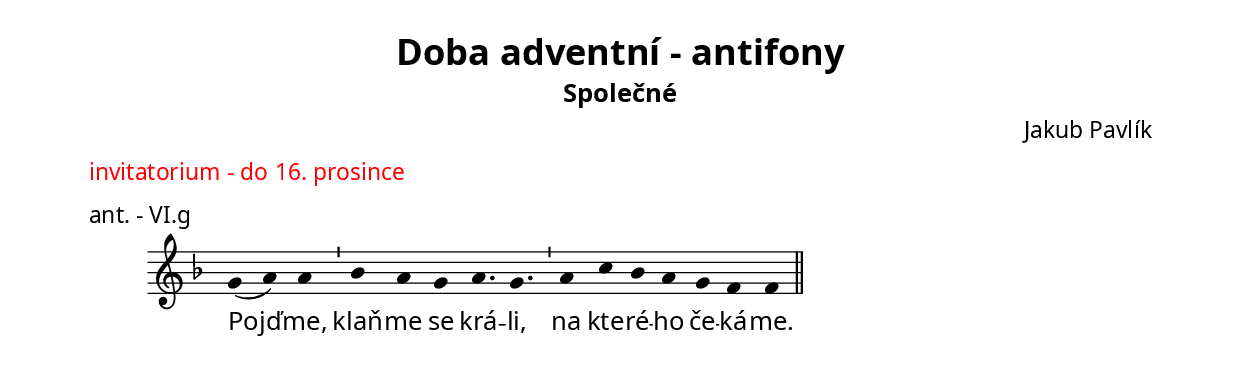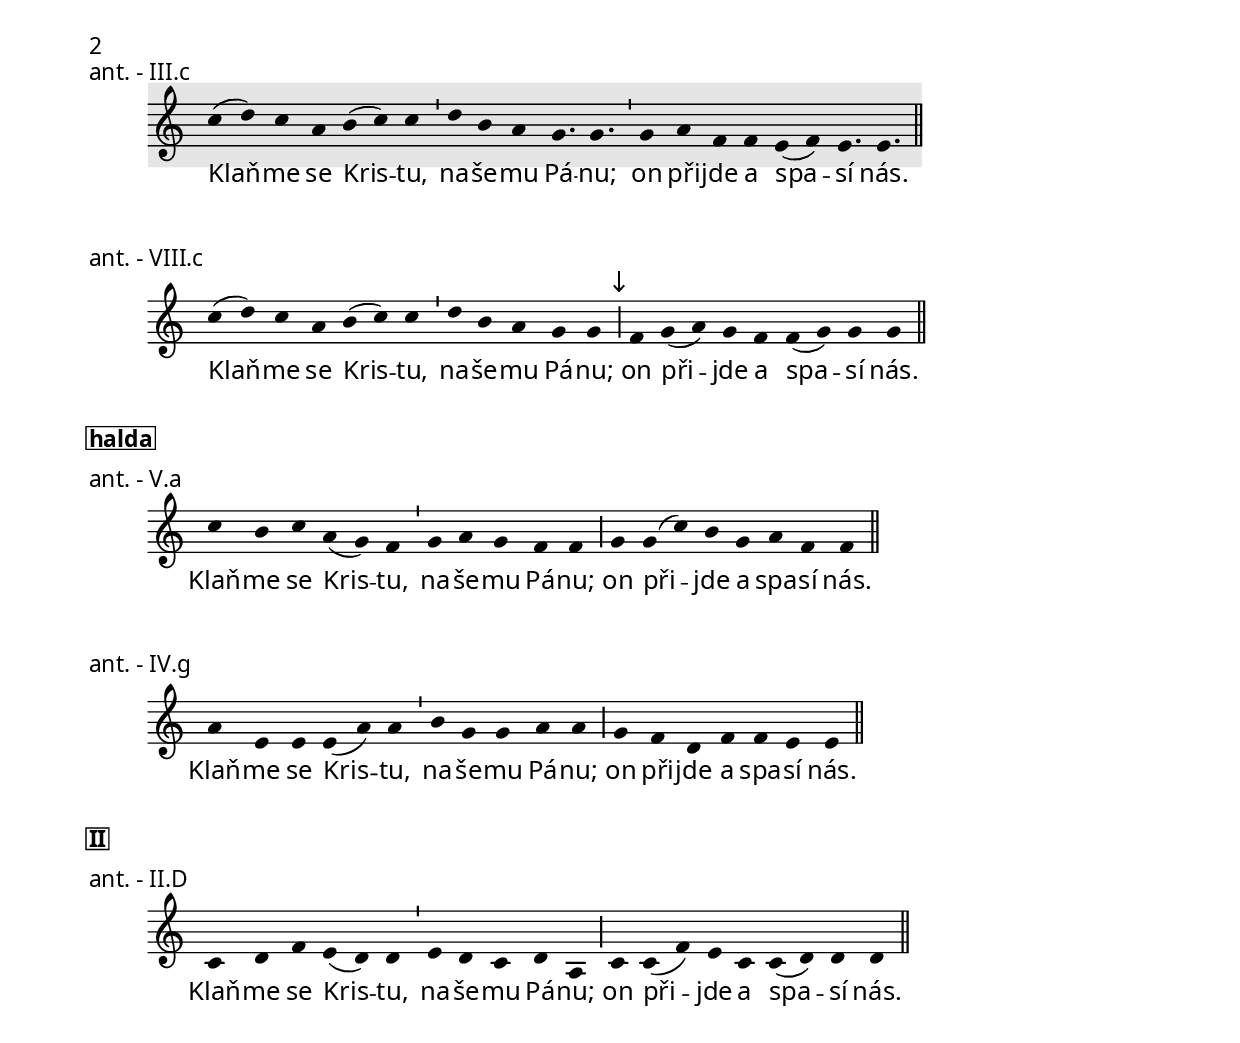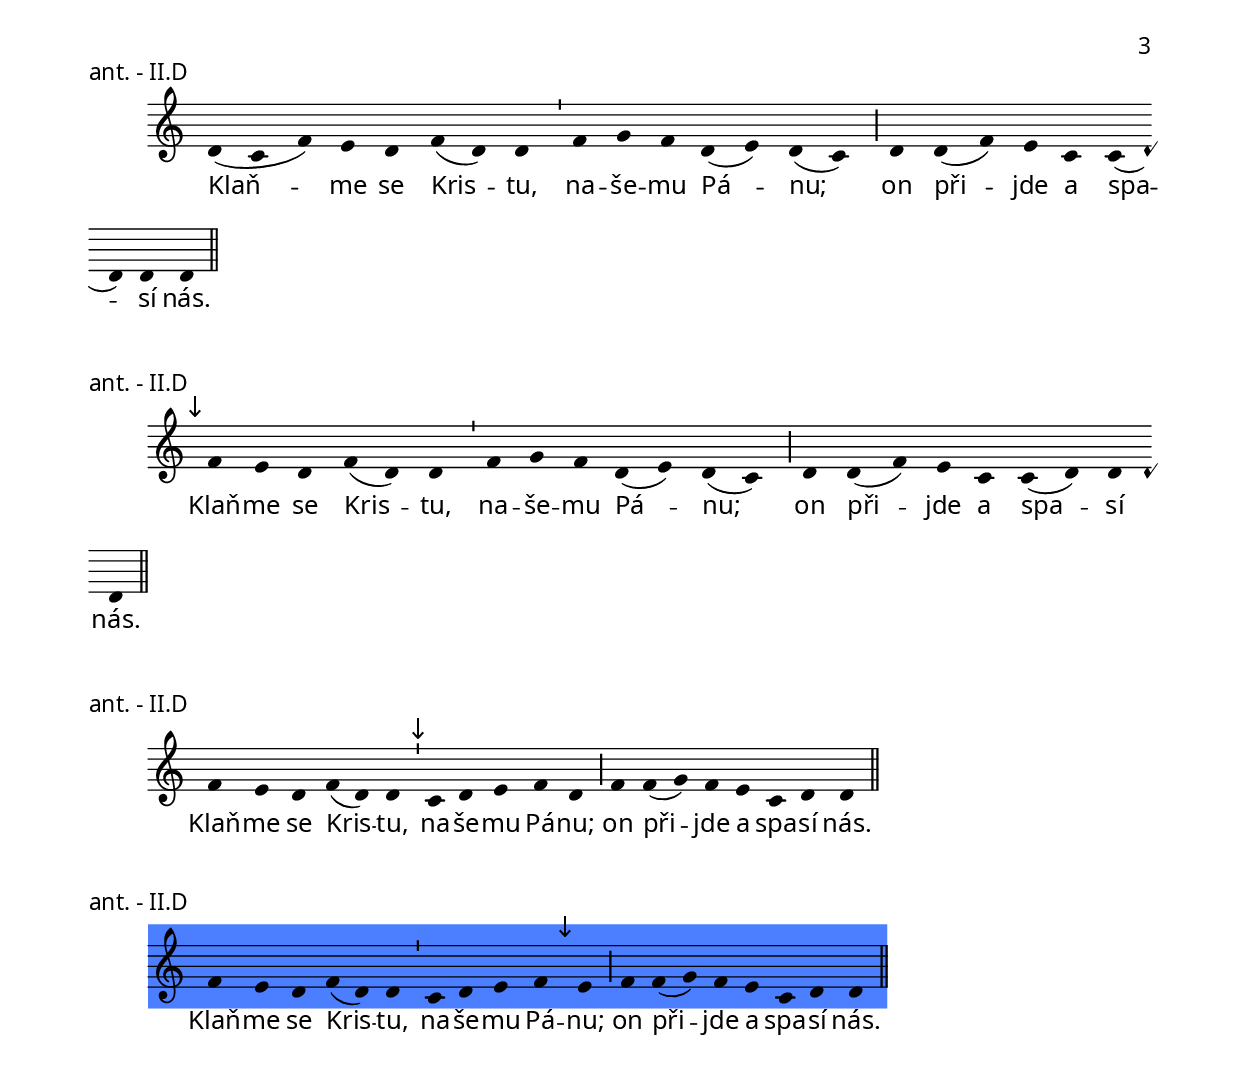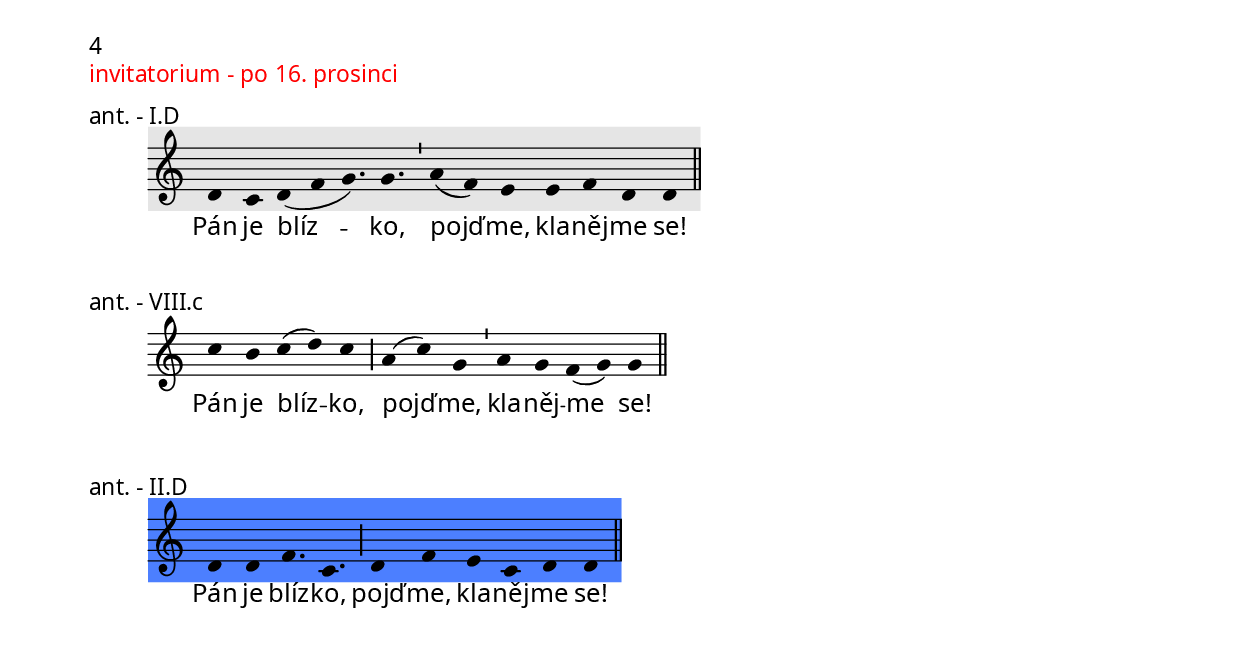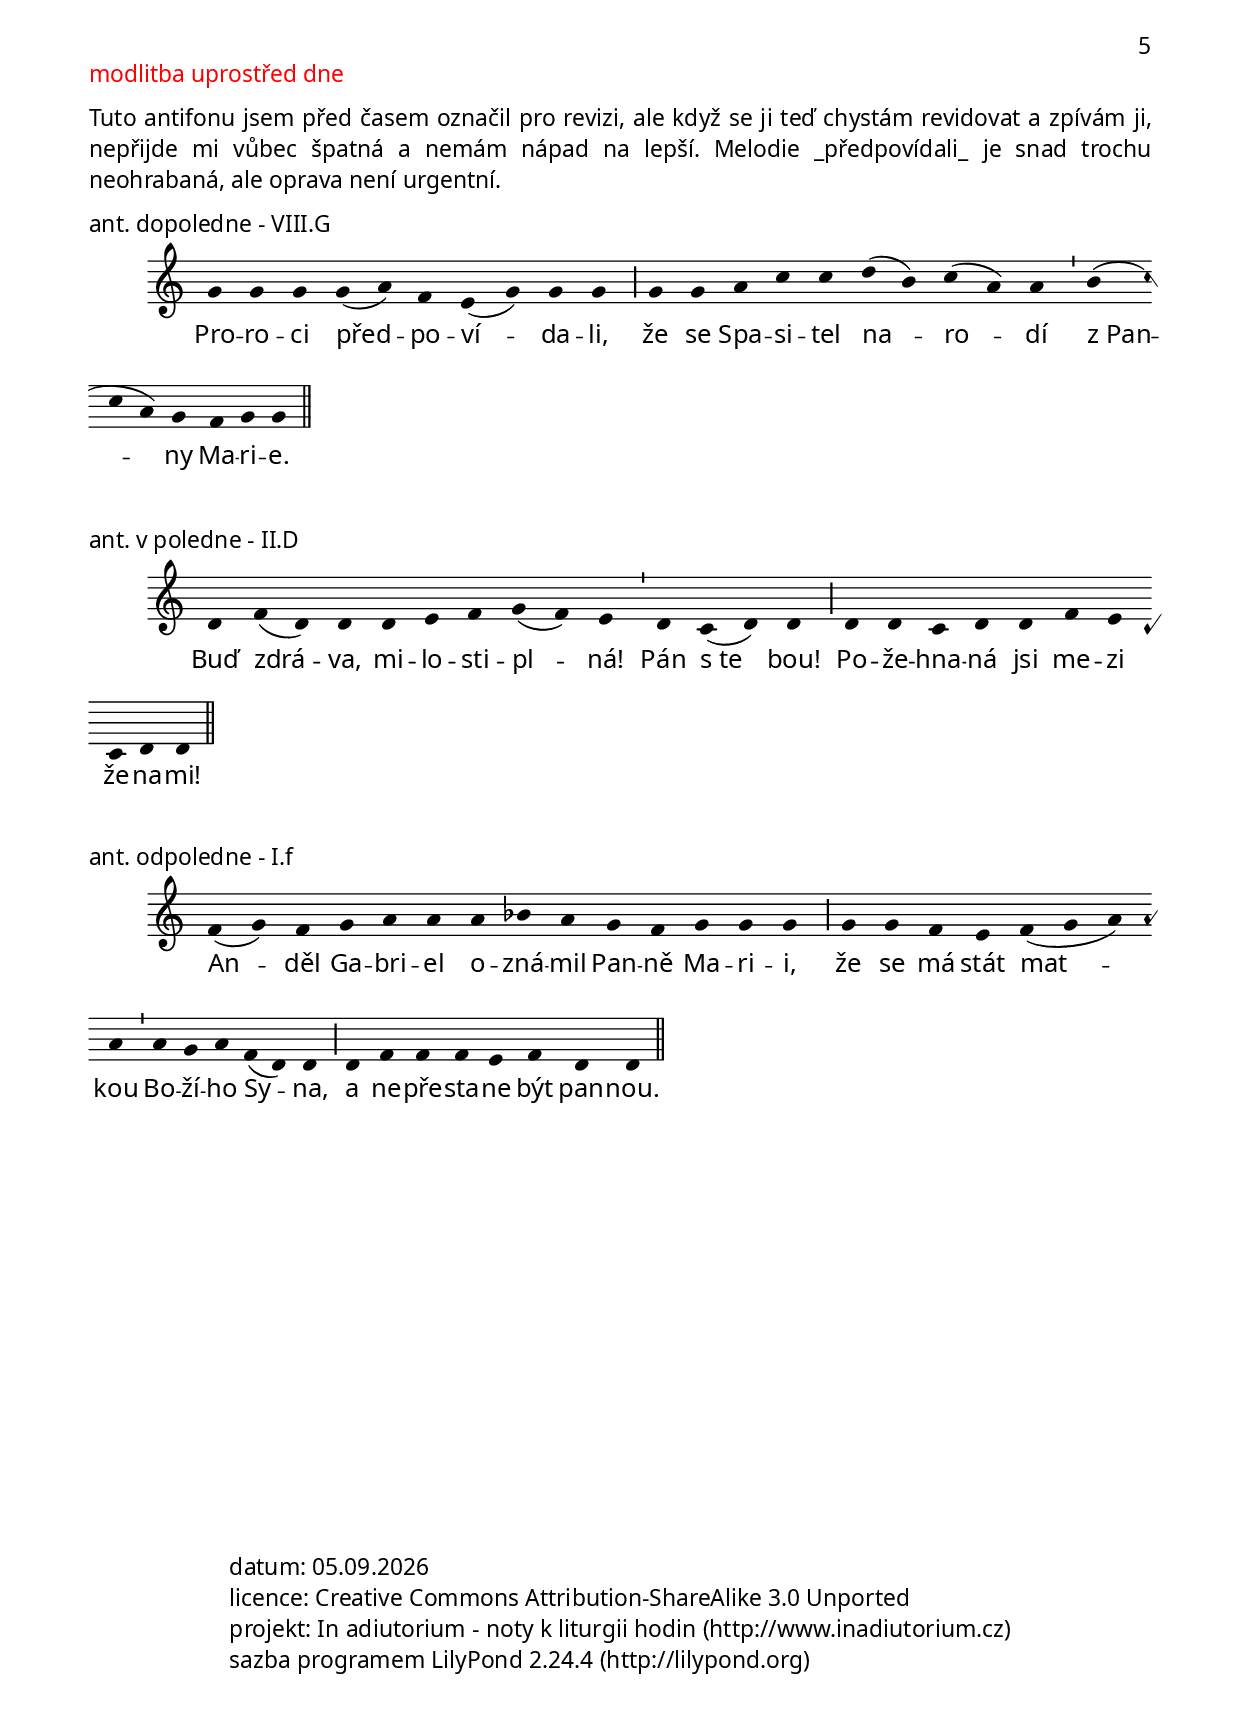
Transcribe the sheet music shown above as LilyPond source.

\version "2.14.2"

\header {
  title = "Doba adventní - antifony"
  composer = "Jakub Pavlík"
}

\include "spolecne.ly"

\bookpart {
  \header {
    subtitle = "Společné"
  }

  \markup {\nadpisHodinka {invitatorium - do 16. prosince}}

  \score {
    \relative c'' {
      \choralniRezim
      \key f \major
      g4( a) a \barMin
      bes a g a4. g \barMin
      a4 c bes a g f f \barFinalis
    }
    \addlyrics {
      Pojď -- me,
      klaň -- me se krá -- li,
      na kte -- ré -- ho če -- ká -- me.
    }
    \header {
      quid = "ant."
      modus = "VI"
      differentia = "g"
      psalmus = ""
      id = "spol-invit1"
      piece = \markup {\sestavTitulekBezZalmu}
    }
  }

  \pageBreak

  \score {
    \relative c'' {
      \zvyraznovacSedy
      \choralniRezim
      c4( d) c a b( c) c \barMin
      d b a g4. g \barMin
      g4 a f f e( f) e4. e \barFinalis
    }
    \addlyrics {
      Klaň -- me se Kris -- tu,
      na -- še -- mu Pá -- nu;
      on při -- jde a spa -- sí nás.
    }
    \header {
      quid = "ant."
      modus = "III"
      differentia = "c"
      psalmus = ""
      placet = "nic moc"
      id = "spol-invit2"
      piece = \markup {\sestavTitulekBezZalmu}
    }
  }

  \score {
    \relative c'' {
      \choralniRezim
      c4( d) c a b( c) c \barMin
      d b a g g \barMaior
      \mark\sipka f g( a) g f f( g) g g \barFinalis
    }
    \addlyrics {
      Klaň -- me se Kris -- tu,
      na -- še -- mu Pá -- nu;
      on při -- jde a spa -- sí nás.
    }
    \header {
      quid = "ant."
      modus = "VIII"
      differentia = "c"
      psalmus = ""
      placet = "ale invitatoria v modu VIII jsou netradiční"
      id = "spol-invit2"
      piece = \markup {\sestavTitulekBezZalmu}
    }
  }

  \markup\nadpisSkupiny halda

  \score {
    \relative c'' {
      \choralniRezim
      c4 b c a( g) f \barMin
      g a g f f \barMaior
      g g( c) b g a f f \barFinalis
    }
    \addlyrics {
      Klaň -- me se Kris -- tu,
      na -- še -- mu Pá -- nu;
      on při -- jde a spa -- sí nás.
    }
    \header {
      quid = "ant."
      modus = "V"
      differentia = "a"
      psalmus = ""
      id = "spol-invit2"
      piece = \markup {\sestavTitulekBezZalmu}
    }
  }

  \score {
    \relative c'' {
      \choralniRezim
      a4 e e e( a) a \barMin
      b g g a a \barMaior
      g f d f f e e \barFinalis
    }
    \addlyrics {
      Klaň -- me se Kris -- tu,
      na -- še -- mu Pá -- nu;
      on při -- jde a spa -- sí nás.
    }
    \header {
      quid = "ant."
      modus = "IV"
      differentia = "g"
      psalmus = ""
      id = "spol-invit2"
      piece = \markup {\sestavTitulekBezZalmu}
    }
  }

  \markup\nadpisSkupiny II

  \score {
    \relative c' {
      \choralniRezim
      c4 d f e( d) d \barMin
      e d c d a \barMaior
      c c( f) e c c( d) d d \barFinalis
    }
    \addlyrics {
      Klaň -- me se Kris -- tu,
      na -- še -- mu Pá -- nu;
      on při -- jde a spa -- sí nás.
    }
    \header {
      quid = "ant."
      modus = "II"
      differentia = "D"
      psalmus = ""
      id = "spol-invit2"
      piece = \markup {\sestavTitulekBezZalmu}
    }
  }

  \score {
    \relative c' {
      \choralniRezim
      d4( c f) e d f( d) d \barMin
      f g f d( e) d( c) \barMaior
      d d( f) e c c( d) d d \barFinalis
    }
    \addlyrics {
      Klaň -- me se Kris -- tu,
      na -- še -- mu Pá -- nu;
      on při -- jde a spa -- sí nás.
    }
    \header {
      quid = "ant."
      modus = "II"
      differentia = "D"
      psalmus = ""
      id = "spol-invit2"
      piece = \markup {\sestavTitulekBezZalmu}
    }
  }

  \score {
    \relative c' {
      \choralniRezim
      \mark\sipka f4 e d f( d) d \barMin
      f g f d( e) d( c) \barMaior
      d d( f) e c c( d) d d \barFinalis
    }
    \addlyrics {
      Klaň -- me se Kris -- tu,
      na -- še -- mu Pá -- nu;
      on při -- jde a spa -- sí nás.
    }
    \header {
      quid = "ant."
      modus = "II"
      differentia = "D"
      psalmus = ""
      id = "spol-invit2"
      piece = \markup {\sestavTitulekBezZalmu}
    }
  }

  \score {
    \relative c' {
      \choralniRezim
      f4 e d f( d) d \barMin
      \mark\sipka c d e f d \barMaior
      f f( g) f e c d d \barFinalis
    }
    \addlyrics {
      Klaň -- me se Kris -- tu,
      na -- še -- mu Pá -- nu;
      on při -- jde a spa -- sí nás.
    }
    \header {
      quid = "ant."
      modus = "II"
      differentia = "D"
      psalmus = ""
      id = "spol-invit2"
      piece = \markup {\sestavTitulekBezZalmu}
    }
  }

  \score {
    \relative c' {
      \zvyraznovacModry
      \choralniRezim
      f4 e d f( d) d \barMin
      c d e f \mark\sipka e \barMaior
      f f( g) f e c d d \barFinalis
    }
    \addlyrics {
      Klaň -- me se Kris -- tu,
      na -- še -- mu Pá -- nu;
      on při -- jde a spa -- sí nás.
    }
    \header {
      quid = "ant."
      modus = "II"
      differentia = "D"
      psalmus = ""
      id = "spol-invit2"
      piece = \markup {\sestavTitulekBezZalmu}
    }
  }

  \pageBreak

  \markup {\nadpisHodinka {invitatorium - po 16. prosinci}}

  \score {
    \relative c' {
      \zvyraznovacSedy
      \choralniRezim
      d4 c d( f g4.) g \barMin
      a4( f) e e f d d \barFinalis
    }
    \addlyrics {
      Pán je blíz -- ko,
      pojď -- me, kla -- něj -- me se!
    }
    \header {
      quid = "ant."
      modus = "I"
      differentia = "D"
      psalmus = ""
      placet = "zkusit alternativy"
      id = "spol-invit3"
      piece = \markup {\sestavTitulekBezZalmu}
    }
  }

  \score {
    \relative c'' {
      \choralniRezim
      c4 b c( d) c \barMaior
      a( c) g \barMin a g f( g) g \barFinalis
    }
    \addlyrics {
      Pán je blíz -- ko,
      pojď -- me, kla -- něj -- me se!
    }
    \header {
      quid = "ant."
      modus = "VIII"
      differentia = "c"
      psalmus = ""
      placet = "ale invitatoria v modu VIII nejsou tradiční"
      id = "spol-invit3"
      piece = \markup {\sestavTitulekBezZalmu}
    }
  }

  \score {
    \relative c' {
      \zvyraznovacModry
      \choralniRezim
      d4 d f4. c \barMaior
      d4 f e c d d \barFinalis
    }
    \addlyrics {
      Pán je blíz -- ko,
      pojď -- me, kla -- něj -- me se!
    }
    \header {
      quid = "ant."
      modus = "II"
      differentia = "D"
      psalmus = ""
      id = "spol-invit3"
      piece = \markup {\sestavTitulekBezZalmu}
    }
  }

  \pageBreak

  \markup {\nadpisHodinka {"modlitba uprostřed dne"}}
  
  \markup\justify{
    Tuto antifonu jsem před časem označil pro revizi, ale když se ji teď
    chystám revidovat a zpívám ji, nepřijde mi vůbec špatná a nemám
    nápad na lepší. Melodie _předpovídali_ je snad trochu neohrabaná,
    ale oprava není urgentní.
  }

  \score {
    \relative c'' {
      \choralniRezim
      g4 g g g( a) f e( g) g g \barMaior
      g g a c c d( b) c( a) a \barMin
      b( c a) g f g g \barFinalis
    }
    \addlyrics {
      Pro -- ro -- ci před -- po -- ví -- da -- li,
      že se Spa -- si -- tel na -- ro -- dí z_Pan -- ny Ma -- ri -- e.
    }
    \header {
      quid = "ant. dopoledne"
      modus = "VIII"
      differentia = "G"
      psalmus = ""
      placet = "nic moc"
      id = "spol-tercie"
      piece = \markup {\sestavTitulekBezZalmu}
    }
  }

  \score {
    \relative c' {
      \choralniRezim

      d4 f( d) d
      d e f g( f) e \barMin
      d c( d) d \barMaior
      d d c d d f e c d d \barFinalis
    }
    \addlyrics {
      Buď zdrá -- va, mi -- lo -- sti -- pl -- ná!
      Pán s_te bou!
      Po -- že -- hna -- ná jsi me -- zi že -- na -- mi!
    }
    \header {
      quid = "ant. v poledne"
      modus = "II"
      differentia = "D"
      psalmus = ""
      id = "spol-sexta"
      piece = \markup {\sestavTitulekBezZalmu}
    }
  }

  \score {
    \relative c' {
      \choralniRezim
      f4( g) f g a a a bes a g f g g g \barMaior
      g g f e f( g a) a \barMin
      a g a f( d) d \barMaior
      d f f f e f d d \barFinalis
    }
    \addlyrics {
      An -- děl Ga -- bri -- el o -- zná -- mil Pan -- ně Ma -- ri -- i,
      že se má stát mat -- kou
      Bo -- ží -- ho Sy -- na,
      a ne -- pře -- sta -- ne být pan -- nou.
    }
    \header {
      quid = "ant. odpoledne"
      modus = "I"
      differentia = "f"
      psalmus = ""
      id = "spol-nona"
      piece = \markup {\sestavTitulekBezZalmu}
    }
  }
}
